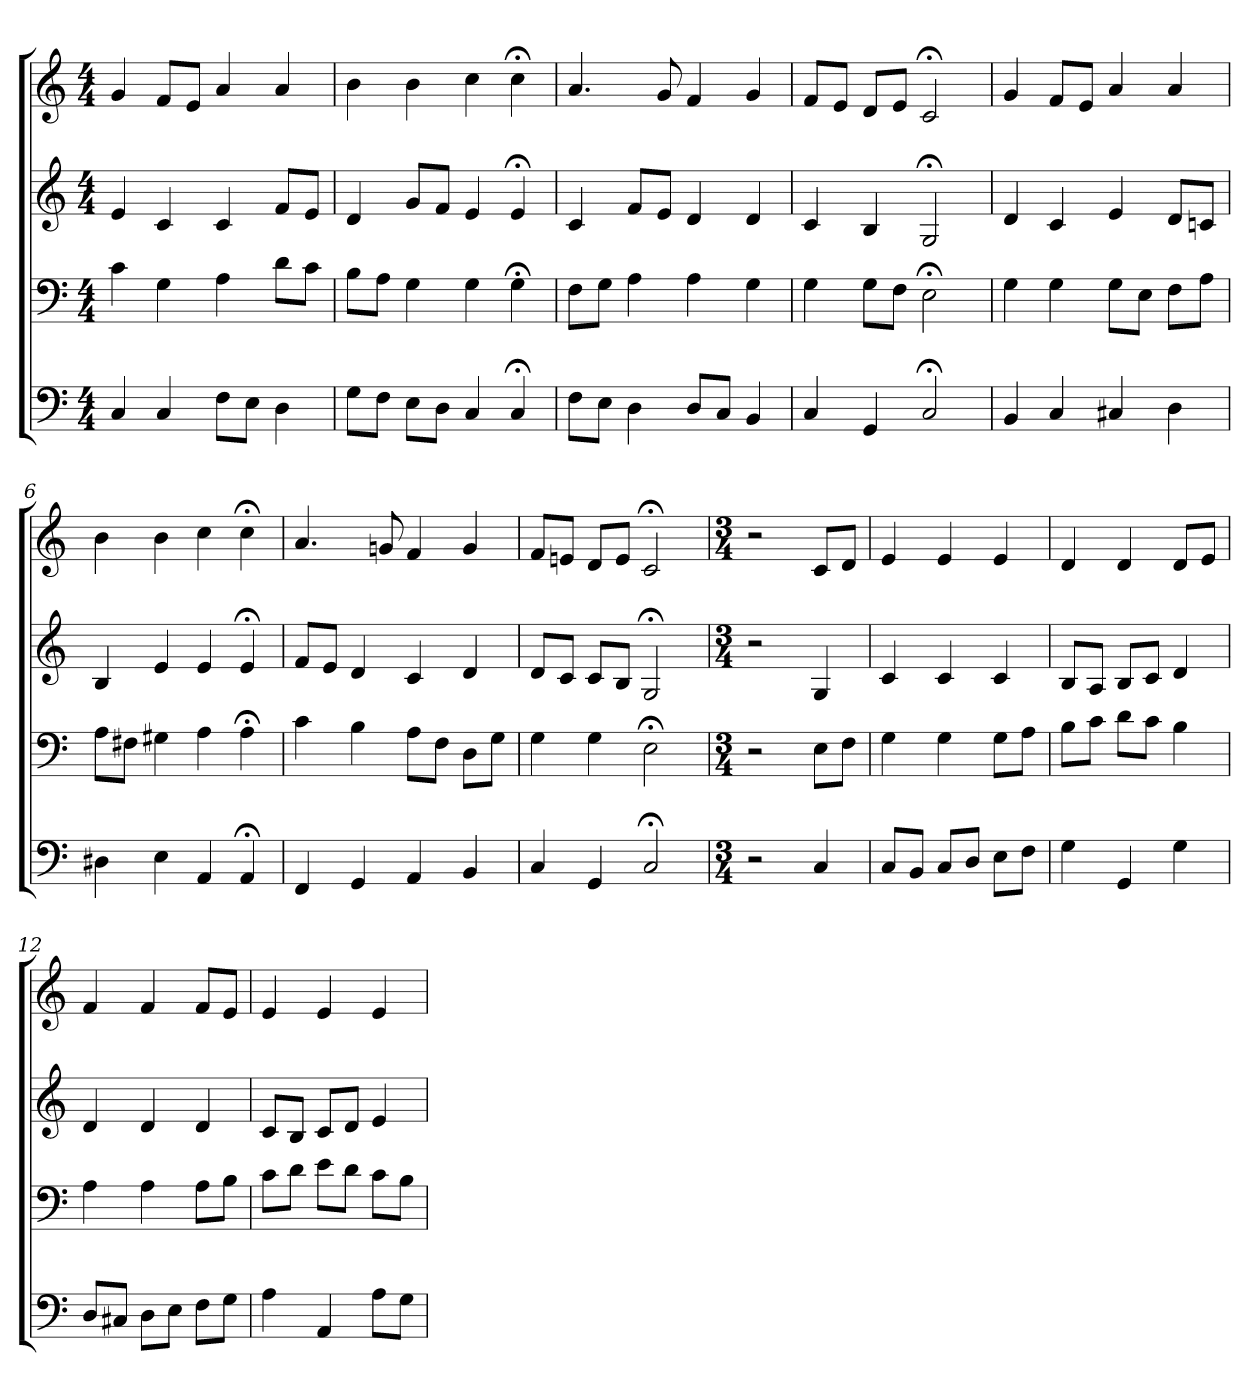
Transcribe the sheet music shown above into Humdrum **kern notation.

**kern	**kern	**kern	**kern
*part4	*part3	*part2	*part1
*staff4	*staff3	*staff2	*staff1
*clefF4	*clefF4	*clefG2	*clefG2
*k[]	*k[]	*k[]	*k[]
*C:	*C:	*C:	*C:
*M4/4	*M4/4	*M4/4	*M4/4
=1	=1	=1	=1
4C	4c	4e	4g
4C	4G	4c	8f/L
.	.	.	8e/J
8F\L	4A	4c	4a
8E\J	.	.	.
4D	8d\L	8f/L	4a
.	8c\J	8e/J	.
=2	=2	=2	=2
8G\L	8B\L	4d	4b
8F\J	8A\J	.	.
8E\L	4G	8g/L	4b
8D\J	.	8f/J	.
4C	4G	4e	4cc
4C;<	4G;<	4e;<	4cc;<
=3	=3	=3	=3
8F\L	8F\L	4c	4.a
8E\J	8G\J	.	.
4D	4A	8f/L	.
.	.	8e/J	8g
8D/L	4A	4d	4f
8C/J	.	.	.
4BB	4G	4d	4g
=4	=4	=4	=4
4C	4G	4c	8f/L
.	.	.	8e/J
4GG	8G\L	4B	8d/L
.	8F\J	.	8e/J
2C;<	2E;<	2G;<	2c;<
=5	=5	=5	=5
4BB	4G	4d	4g
4C	4G	4c	8f/L
.	.	.	8e/J
4C#X	8G\L	4e	4a
.	8E\J	.	.
4D	8F\L	8d/L	4a
.	8A\J	8cn/J	.
=6	=6	=6	=6
4D#X	8A\L	4B	4b
.	8F#X\J	.	.
4E	4G#X	4e	4b
4AA	4A	4e	4cc
4AA;<	4A;<	4e;<	4cc;<
=7	=7	=7	=7
4FF	4c	8f/L	4.a
.	.	8e/J	.
4GG	4B	4d	.
.	.	.	8gn
4AA	8A\L	4c	4f
.	8F\J	.	.
4BB	8D\L	4d	4g
.	8G\J	.	.
=8	=8	=8	=8
4C	4G	8d/L	8f/L
.	.	8c/J	8en/J
4GG	4G	8c/L	8d/L
.	.	8B/J	8e/J
2C;<	2E;<	2G;<	2c;<
=9	=9	=9	=9
*M3/4	*M3/4	*M3/4	*M3/4
2r	2r	2r	2r
4C	8E\L	4G	8c/L
.	8F\J	.	8d/J
=10	=10	=10	=10
8C/L	4G	4c	4e
8BB/J	.	.	.
8C/L	4G	4c	4e
8D/J	.	.	.
8E\L	8G\L	4c	4e
8F\J	8A\J	.	.
=11	=11	=11	=11
4G	8B\L	8B/L	4d
.	8c\J	8A/J	.
4GG	8d\L	8B/L	4d
.	8c\J	8c/J	.
4G	4B	4d	8d/L
.	.	.	8e/J
=12	=12	=12	=12
8D/L	4A	4d	4f
8C#X/J	.	.	.
8D\L	4A	4d	4f
8E\J	.	.	.
8F\L	8A\L	4d	8f/L
8G\J	8B\J	.	8e/J
=13	=13	=13	=13
4A	8c\L	8c/L	4e
.	8d\J	8B/J	.
4AA	8e\L	8c/L	4e
.	8d\J	8d/J	.
8A\L	8c\L	4e	4e
8G\J	8B\J	.	.
=	=	=	=
*-	*-	*-	*-
